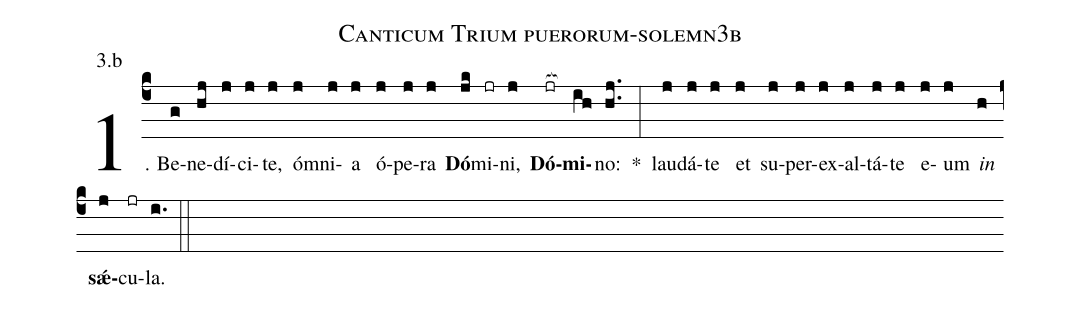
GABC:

name: Canticum Trium puerorum-solemn3b;
annotation: 3.b;
%%
(c4)1. Be(g)ne(hj)dí(j)ci(j)te,(j) óm(j)ni(j)a(j) ó(j)pe(j)ra(j) <b>Dó</b>(jk)mi(jr)ni,(j) <b>Dó</b>(jr[ocb:1{])<b>mi</b>(ih[ocb:0}])no:(hj..) *(:) lau(j)dá(j)te(j) et(j) su(j)per(j)ex(j)al(j)tá(j)te(j) e(j)um(j) <i>in</i>(h) <b>sǽ</b>(j)cu(jr)la.(i.) (::)
